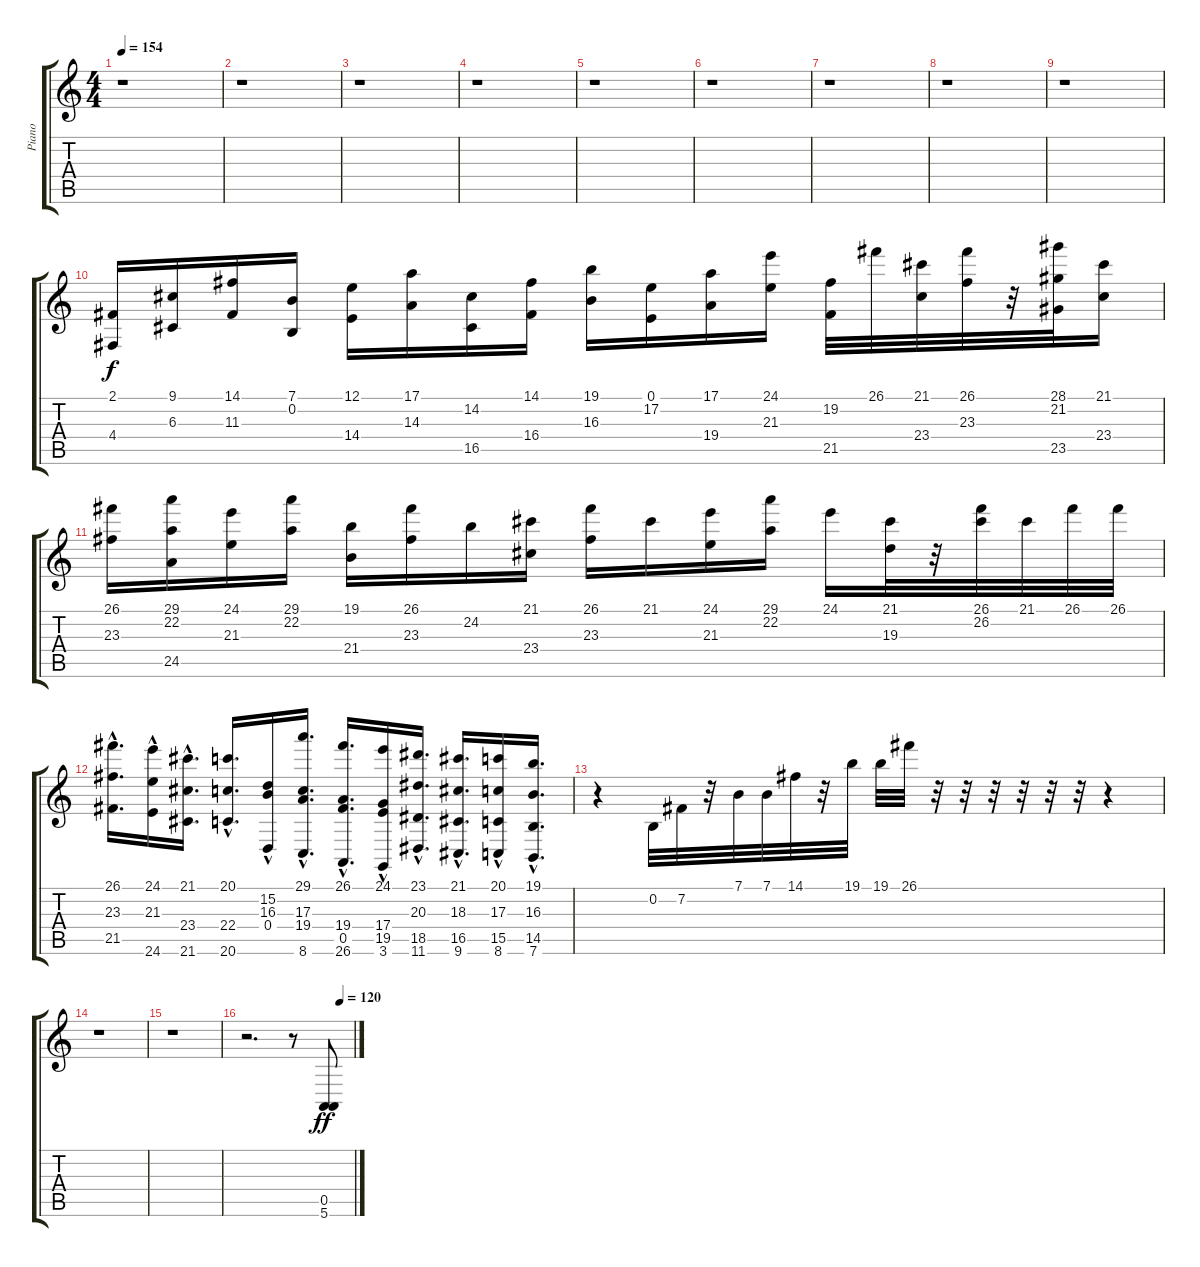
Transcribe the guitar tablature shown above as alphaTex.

\track ("Piano" "Piano") {instrument acousticgrandpiano}
\staff {score tabs}
\tuning (E4 B3 G3 D3 A2 E2) {hide}
\ts (4 4)
\tempo 154
\clef g2
\ks c
r.1{dy f} |
r.1 |
r.1 |
r.1 |
r.1 |
r.1 |
r.1 |
r.1 |
r.1 |
(2.1 4.4).16 (9.1 6.3).16 (14.1 11.3).16 (7.1 0.2).16 (12.1 14.4).16 (17.1 14.3).16 (14.2 16.5).16 (14.1 16.4).16 (19.1 16.3).16 (0.1 17.2).16 (17.1 19.4).16 (24.1 21.3).16 (19.2 21.5).32 26.1.32 (21.1 23.4).32 (26.1 23.3).32 r.32 (28.1 21.2 23.5).32 (21.1 23.4).16 |
(26.1 23.3).16 (29.1 22.2 24.5).16 (24.1 21.3).16 (29.1 22.2).16 (19.1 21.4).16 (26.1 23.3).16 24.2.16 (21.1 23.4).16 (26.1 23.3).16 21.1.16 (24.1 21.3).16 (29.1 22.2).16 24.1.16 (21.1 19.3).32 r.32 (26.1 26.2).32 21.1.32 26.1.32 26.1.32 |
(26.1{hac} 23.3{hac} 21.5{hac}).16{d} (24.1{hac} 21.3{hac} 24.6{hac}).16 (21.1{hac} 23.4{hac} 21.6{hac}).16{d} (20.1{hac} 22.4{hac} 20.6{hac}).16{d} (15.2{hac} 16.3{hac} 0.4{hac}).16 (29.1{hac} 17.3{hac} 19.4{hac} 8.6{hac}).16{d} (26.1{hac} 19.4{hac} 0.5{hac} 26.6{hac}).16{d} (24.1{hac} 17.4{hac} 19.5{hac} 3.6{hac}).16 (23.1{hac} 20.3{hac} 18.5{hac} 11.6{hac}).16{d} (21.1{hac} 18.3{hac} 16.5{hac} 9.6{hac}).16{d} (20.1{hac} 17.3{hac} 15.5{hac} 8.6{hac}).16 (19.1{hac} 16.3{hac} 14.5{hac} 7.6{hac}).16{d} |
r.4 0.2.32 7.2.32 r.32 7.1.32 7.1.32 14.1.32 r.32 19.1.32 19.1.32 26.1.32 r.32 r.32 r.32 r.32 r.32 r.32 r.4 |
r.1 |
r.1 |
\tempo (120 0.875)
r.2{d} r.8 (0.5 5.6).8{dy ff}
